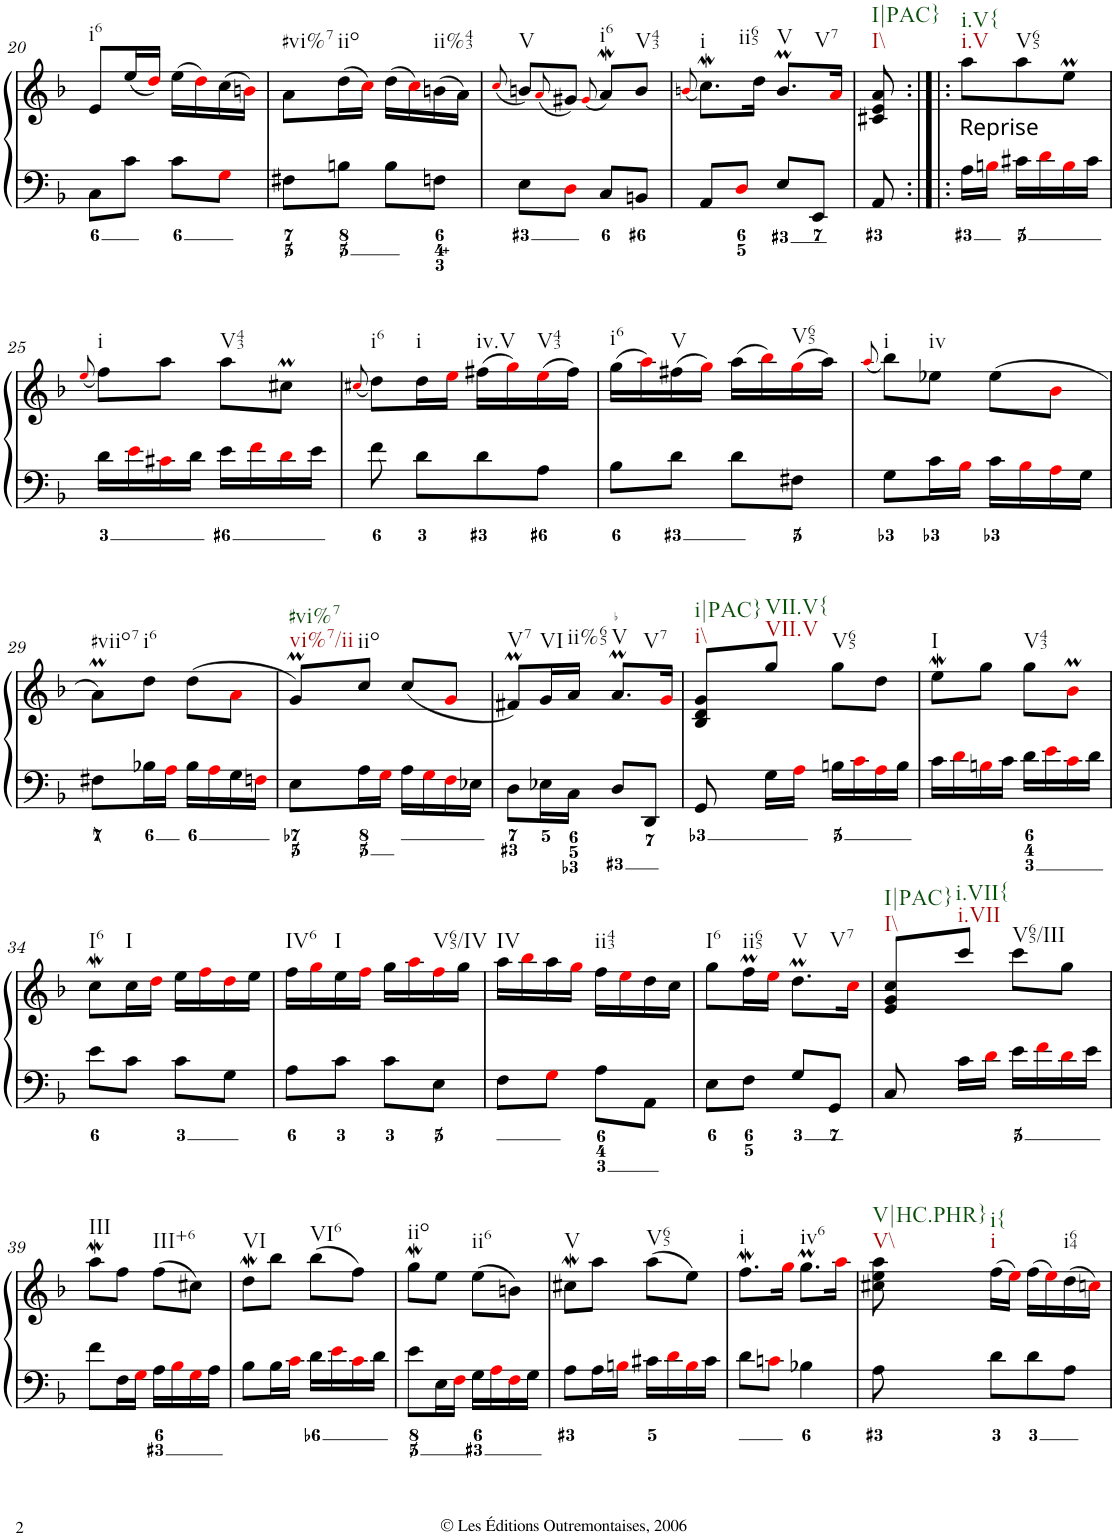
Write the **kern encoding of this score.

**kern	**kern
*part1	*part1
*staff2	*staff1
*I"Clavecin	*
!!LO:PB:g=z
*clefF4	*clefG2
*k[b-]	*k[b-]
*d:	*d:
*M2/4	*M2/4
=20	=20
!	!LO:TX:b:t=i6
8C\L	8e/L
8c\J	(<16ee/L
.	16ddi/JJ)
8c\L	(>16ee\LL
.	16ddi\)
8Gi\J	(>16cc\
.	16bni\JJ)
=21	=21
!	!LO:TX:b:t=#vi%7
8F#X\L	8a\L
!	!LO:TX:b:t=iio
8Bn\J	(>16dd\L
.	16cci\JJ)
8B\L	(>16dd\LL
.	16cci\)
!	!LO:TX:b:t=ii%43
8Fn\J	(>16bn\
.	16a\JJ)
=22	=22
.	(<8qcci/
!	!LO:TX:b:t=V
8E\L	8bn/L)
.	(<8qai/
8Di\J	8g#X/J)
.	(<8qg#i/
!	!LO:TX:b:t=i6
8C/L	8aW/L)
!	!LO:TX:b:t=V43
8BBn/J	8b/J
=23	=23
.	(<8qbni/
!	!LO:TX:b:t=i
8AA/L	8.ccW\L)
8Di/J	.
!	!LO:TX:b:t=ii65
.	16dd\Jk
!	!LO:TX:b:t=V
8E/L	8.bm/L
8EE/J	.
!	!LO:TX:b:t=V7
.	16ai/Jk
=24	=24
!	!LO:TX:b:t=I\\
!	!LO:TX:b:t=I|PAC}
8AA/	8c#X/ 8e/ 8a/
=24X1:|!|:	=24X1:|!|:
!	!LO:TX:b:t=Reprise
!	!LO:TX:b:t=i.V
!	!LO:TX:b:t=i.V{
16A\LL	8aa\L
16Bni\JJ	.
!	!LO:TX:b:t=V65
16c#X\LL	8aa\
16di\	.
16Bi\	8eem\J
16c#\JJ	.
!!LO:LB:g=z
=25	=25
.	(<8qeei/
!	!LO:TX:b:t=i
16d\LL	8ff\L)
16ei\	.
16c#Xi\	8aa\J
16d\JJ	.
!	!LO:TX:b:t=V43
16e\LL	8aa\L
16fi\	.
16di\	8cc#Xm\J
16e\JJ	.
=26	=26
.	(<8qcc#Xi/
!	!LO:TX:b:t=i6
8f\	8dd\L)
!	!LO:TX:b:t=i
8d\L	16dd\L
.	16eei\JJ
!	!LO:TX:b:t=iv.V
8d\	(>16ff#X\LL
.	16ggi\)
!	!LO:TX:b:t=V43
8A\J	(>16eei\
.	16ff#\JJ)
=27	=27
!	!LO:TX:b:t=i6
8B-\L	(>16gg\LL
.	16aai\)
!	!LO:TX:b:t=V
8d\J	(>16ff#X\
.	16ggi\JJ)
8d\L	(>16aa\LL
.	16bb-i\)
!	!LO:TX:b:t=V65
8F#X\J	(>16ggi\
.	16aa\JJ)
=28	=28
.	(<8qaai/
!	!LO:TX:b:t=i
8G\L	8bb-\L)
!	!LO:TX:b:t=iv
16c\L	8ee-X\J
16B-i\JJ	.
16c\LL	(>8ee-\L
16B-i\	.
16Ai\	8b-i\J
16G\JJ	.
!!LO:LB:g=z
=29	=29
!	!LO:TX:b:t=#viio7
8F#X\L	8am\L)
!	!LO:TX:b:t=i6
16B-X\L	8dd\J
16Ai\JJ	.
16B-\LL	(>8dd\L
16Ai\	.
16G\	8ai\J
16Fni\JJ	.
=30	=30
!	!LO:TX:b:t=vi%7/ii
!	!LO:TX:b:t=#vi%7
8E\L	8gM/L)
!	!LO:TX:b:t=iio
16A\L	8cc/J
16Gi\JJ	.
16A\LL	(<8cc/L
16Gi\	.
16Fi\	8gi/J
16E-X\JJ	.
=31	=31
!	!LO:TX:b:t=V7
8D\L	8f#Xm/L)
!	!LO:TX:b:t=VI
16E-X\L	16g/L
!	!LO:TX:b:t=ii%65
16C\JJ	16a/JJ
!	!LO:TX:b:t=V
8D/L	8.am/L
8DD/J	.
!	!LO:TX:b:t=V7
.	16gi/Jk
=32	=32
!	!LO:TX:b:t=i\\
!	!LO:TX:b:t=i|PAC}
8GG/	8B-/ 8d/ 8g/L
!	!LO:TX:b:t=VII.V
!	!LO:TX:b:t=VII.V{
16G\LL	8gg/J
16Ai\JJ	.
!	!LO:TX:b:t=V65
16Bn\LL	8gg\L
16ci\	.
16Ai\	8dd\J
16B\JJ	.
=33	=33
!	!LO:TX:b:t=I
16c\LL	8eeW\L
16di\	.
16Bni\	8gg\J
16c\JJ	.
!	!LO:TX:b:t=V43
16d\LL	8gg\L
16ei\	.
16ci\	8b-Mi\J
16d\JJ	.
!!LO:LB:g=z
=34	=34
!	!LO:TX:b:t=I6
8e\L	8ccW\L
!	!LO:TX:b:t=I
8c\J	16cc\L
.	16ddi\JJ
8c\L	16ee\LL
.	16ffi\
8G\J	16ddi\
.	16ee\JJ
=35	=35
!	!LO:TX:b:t=IV6
8A\L	16ff\LL
.	16ggi\
!	!LO:TX:b:t=I
8c\J	16ee\
.	16ffi\JJ
8c\L	16gg\LL
.	16aai\
!	!LO:TX:b:t=V65/IV
8E\J	16ffi\
.	16gg\JJ
=36	=36
!	!LO:TX:b:t=IV
8F\L	16aa\LL
.	16bb-i\
8Gi\J	16aa\
.	16ggi\JJ
!	!LO:TX:b:t=ii43
8A\L	16ff\LL
.	16eei\
8AA\J	16dd\
.	16cc\JJ
=37	=37
!	!LO:TX:b:t=I6
8E\L	8gg\L
!	!LO:TX:b:t=ii65
8F\J	16ffM\L
.	16eei\JJ
!	!LO:TX:b:t=V
8G/L	8.ddM\L
8GG/J	.
!	!LO:TX:b:t=V7
.	16cci\Jk
=38	=38
!	!LO:TX:b:t=I\\
!	!LO:TX:b:t=I|PAC}
8C/	8e/ 8g/ 8cc/L
!	!LO:TX:b:t=i.VII
!	!LO:TX:b:t=i.VII{
16c\LL	8ccc/J
16di\JJ	.
!	!LO:TX:b:t=V65/III
16e\LL	8ccc\L
16fi\	.
16di\	8gg\J
16e\JJ	.
!!LO:LB:g=z
=39	=39
!	!LO:TX:b:t=III
8f\L	8aaW\L
16F\L	8ff\J
16Gi\JJ	.
!	!LO:TX:b:t=III+6
16A\LL	(>8ff\L
16B-i\	.
16Gi\	8cc#X\J)
16A\JJ	.
=40	=40
!	!LO:TX:b:t=VI
8B-\L	8ddW\L
16B-\L	8bb-\J
16ci\JJ	.
!	!LO:TX:b:t=VI6
16d\LL	(>8bb-\L
16ei\	.
16ci\	8ff\J)
16d\JJ	.
=41	=41
!	!LO:TX:b:t=iio
8e\L	8ggW\L
16E\L	8ee\J
16Fi\JJ	.
!	!LO:TX:b:t=ii6
16G\LL	(>8ee\L
16Ai\	.
16Fi\	8bn\J)
16G\JJ	.
=42	=42
!	!LO:TX:b:t=V
8A\L	8cc#XW\L
16A\L	8aa\J
16Bni\JJ	.
!	!LO:TX:b:t=V65
16c#X\LL	(>8aa\L
16di\	.
16Bi\	8ee\J)
16c#\JJ	.
=43	=43
!	!LO:TX:b:t=i
8d\L	8.ffw\L
8cni\J	.
.	16ggi\Jk
!	!LO:TX:b:t=iv6
4B-X\	8.ggM\L
.	16aai\Jk
=44	=44
!	!LO:TX:b:t=V\\
!	!LO:TX:b:t=V|HC.PHR}
8A\	8cc#X\ 8ee\ 8aa\
!	!LO:TX:b:t=i
!	!LO:TX:b:t=i{
8d\L	(>16ff\LL
.	16eei\JJ)
8d\	(>16ff\LL
.	16eei\)
!	!LO:TX:b:t=i64
8A\J	(>16dd\
.	16ccni\JJ)
=	=
*-	*-
